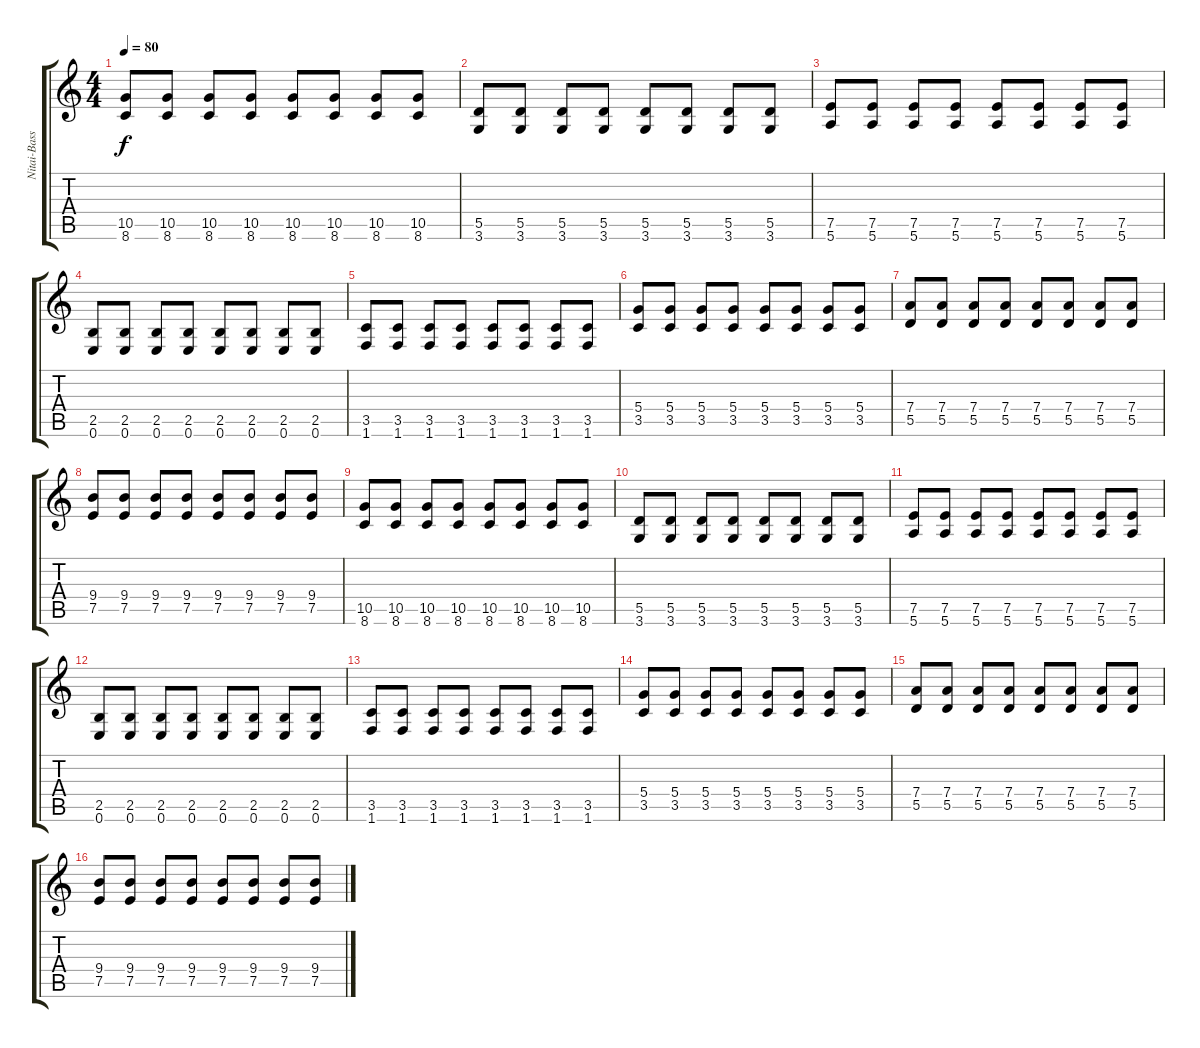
\track ("Nitai-Bass" "Nitai-Bass") {instrument electricbassfinger}
\staff {score tabs}
\tuning (E4 B3 G3 D3 A2 E2) {hide}
\ts (4 4)
\tempo 80
\clef g2
\ks c
(10.5 8.6).8{dy f} (10.5 8.6).8 (10.5 8.6).8 (10.5 8.6).8 (10.5 8.6).8 (10.5 8.6).8 (10.5 8.6).8 (10.5 8.6).8 |
(5.5 3.6).8 (5.5 3.6).8 (5.5 3.6).8 (5.5 3.6).8 (5.5 3.6).8 (5.5 3.6).8 (5.5 3.6).8 (5.5 3.6).8 |
(7.5 5.6).8 (7.5 5.6).8 (7.5 5.6).8 (7.5 5.6).8 (7.5 5.6).8 (7.5 5.6).8 (7.5 5.6).8 (7.5 5.6).8 |
(2.5 0.6).8 (2.5 0.6).8 (2.5 0.6).8 (2.5 0.6).8 (2.5 0.6).8 (2.5 0.6).8 (2.5 0.6).8 (2.5 0.6).8 |
(3.5 1.6).8 (3.5 1.6).8 (3.5 1.6).8 (3.5 1.6).8 (3.5 1.6).8 (3.5 1.6).8 (3.5 1.6).8 (3.5 1.6).8 |
(5.4 3.5).8 (5.4 3.5).8 (5.4 3.5).8 (5.4 3.5).8 (5.4 3.5).8 (5.4 3.5).8 (5.4 3.5).8 (5.4 3.5).8 |
(7.4 5.5).8 (7.4 5.5).8 (7.4 5.5).8 (7.4 5.5).8 (7.4 5.5).8 (7.4 5.5).8 (7.4 5.5).8 (7.4 5.5).8 |
(9.4 7.5).8 (9.4 7.5).8 (9.4 7.5).8 (9.4 7.5).8 (9.4 7.5).8 (9.4 7.5).8 (9.4 7.5).8 (9.4 7.5).8 |
(10.5 8.6).8 (10.5 8.6).8 (10.5 8.6).8 (10.5 8.6).8 (10.5 8.6).8 (10.5 8.6).8 (10.5 8.6).8 (10.5 8.6).8 |
(5.5 3.6).8 (5.5 3.6).8 (5.5 3.6).8 (5.5 3.6).8 (5.5 3.6).8 (5.5 3.6).8 (5.5 3.6).8 (5.5 3.6).8 |
(7.5 5.6).8 (7.5 5.6).8 (7.5 5.6).8 (7.5 5.6).8 (7.5 5.6).8 (7.5 5.6).8 (7.5 5.6).8 (7.5 5.6).8 |
(2.5 0.6).8 (2.5 0.6).8 (2.5 0.6).8 (2.5 0.6).8 (2.5 0.6).8 (2.5 0.6).8 (2.5 0.6).8 (2.5 0.6).8 |
(3.5 1.6).8 (3.5 1.6).8 (3.5 1.6).8 (3.5 1.6).8 (3.5 1.6).8 (3.5 1.6).8 (3.5 1.6).8 (3.5 1.6).8 |
(5.4 3.5).8 (5.4 3.5).8 (5.4 3.5).8 (5.4 3.5).8 (5.4 3.5).8 (5.4 3.5).8 (5.4 3.5).8 (5.4 3.5).8 |
(7.4 5.5).8 (7.4 5.5).8 (7.4 5.5).8 (7.4 5.5).8 (7.4 5.5).8 (7.4 5.5).8 (7.4 5.5).8 (7.4 5.5).8 |
(9.4 7.5).8 (9.4 7.5).8 (9.4 7.5).8 (9.4 7.5).8 (9.4 7.5).8 (9.4 7.5).8 (9.4 7.5).8 (9.4 7.5).8
